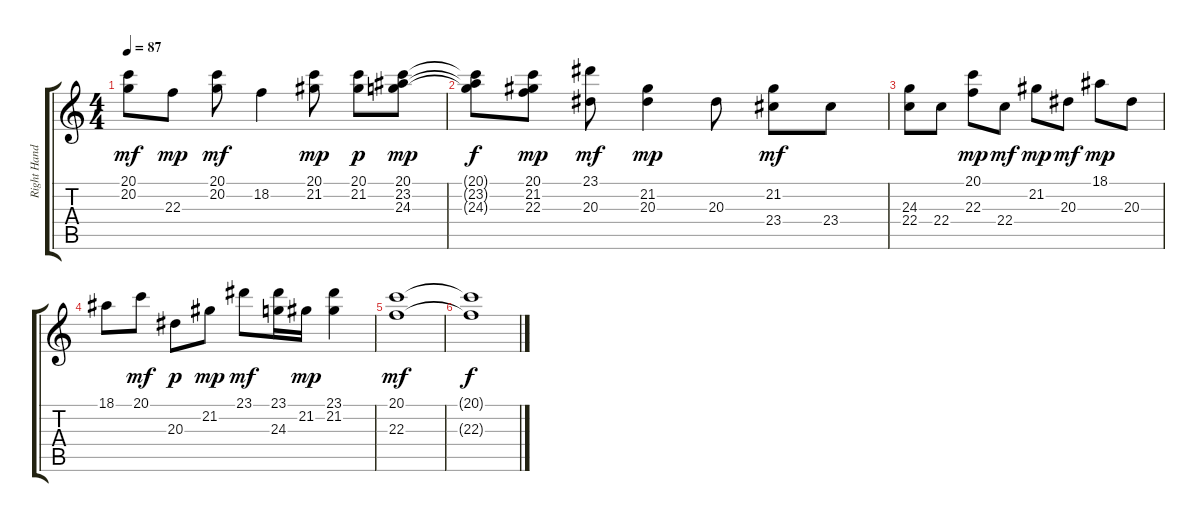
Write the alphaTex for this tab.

\track ("Right Hand" "Right Hand") {instrument acousticgrandpiano}
\staff {score tabs}
\tuning (E4 B3 G3 D3 A2 E2) {hide}
\ts (4 4)
\tempo 87
\clef g2
\ks c
(20.1 20.2).8{dy mf} 22.3.8{dy mp} (20.1 20.2).8{dy mf} 18.2.4 (20.1 21.2).8{dy mp} (20.1 21.2).8{dy p} (20.1 23.2 24.3).8{dy mp} |
(20.1{t} 23.2{t} 24.3{t}).8{dy f} (20.1 21.2 22.3).8{dy mp} (23.1 20.3).8{dy mf} (21.2 20.3).4{dy mp} 20.3.8 (21.2 23.4).8{dy mf} 23.4.8 |
(24.3 22.4).8 22.4.8 (20.1 22.3).8{dy mp} 22.4.8{dy mf} 21.2.8{dy mp} 20.3.8{dy mf} 18.1.8{dy mp} 20.3.8 |
18.1.8 20.1.8{dy mf} 20.3.8{dy p} 21.2.8{dy mp} 23.1.8{dy mf} (23.1 24.3).16 21.2.16{dy mp} (23.1 21.2).4 |
(20.1 22.3).1{dy mf} |
(20.1{t} 22.3{t}).1{dy f}
